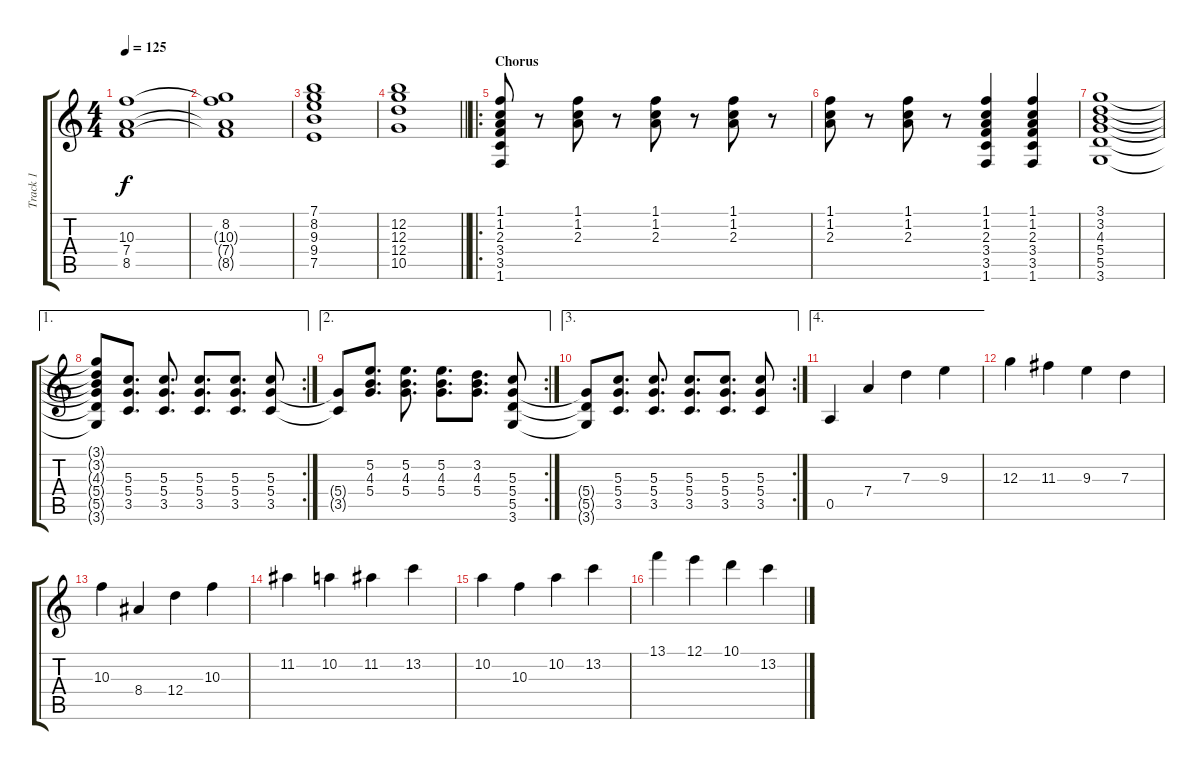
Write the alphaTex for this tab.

\track ("Track 1" "Track 1") {instrument distortionguitar}
\staff {score tabs}
\tuning (E4 B3 G3 D3 A2 E2) {hide}
\ts (4 4)
\tempo 125
\clef g2
\ks c
(10.3 7.4 8.5).1{dy f} |
(8.2{t} 10.3{t} 7.4{t} 8.5{t}).1 |
(7.1 8.2 9.3 9.4 7.5).1 |
\barLineRight lightlight
(12.2 12.3 12.4 10.5).1 |
\ro
\section ("" "Chorus")
(1.1 1.2 2.3 3.4 3.5 1.6).8 r.8 (1.1 1.2 2.3).8 r.8 (1.1 1.2 2.3).8 r.8 (1.1 1.2 2.3).8 r.8 |
(1.1 1.2 2.3).8 r.8 (1.1 1.2 2.3).8 r.8 (1.1 1.2 2.3 3.4 3.5 1.6).4 (1.1 1.2 2.3 3.4 3.5 1.6).4 |
(3.1 3.2 4.3 5.4 5.5 3.6).1 |
\ae 1
\rc 2
(3.1{t} 3.2{t} 4.3{t} 5.4{t} 5.5{t} 3.6{t}).8 (5.3 5.4 3.5).8{d} (5.3 5.4 3.5).8{d} (5.3 5.4 3.5).8{d} (5.3 5.4 3.5).8{d} (5.3 5.4 3.5).8 |
\ae 2
\rc 2
(5.4{t} 3.5{t}).8 (5.2 4.3 5.4).8{d} (5.2 4.3 5.4).8{d} (5.2 4.3 5.4).8{d} (3.2 4.3 5.4).8{d} (5.3 5.4 5.5 3.6).8 |
\ae 3
\rc 2
(5.4{t} 5.5{t} 3.6{t}).8 (5.3 5.4 3.5).8{d} (5.3 5.4 3.5).8{d} (5.3 5.4 3.5).8{d} (5.3 5.4 3.5).8{d} (5.3 5.4 3.5).8 |
\ae 4
0.5.4{instrument distortionguitar} 7.4.4 7.3.4 9.3.4 |
12.3.4 11.3.4 9.3.4 7.3.4 |
10.3.4 8.4.4 12.4.4 10.3.4 |
11.2.4 10.2.4 11.2.4 13.2.4 |
10.2.4 10.3.4 10.2.4 13.2.4 |
13.1.4 12.1.4 10.1.4 13.2.4
